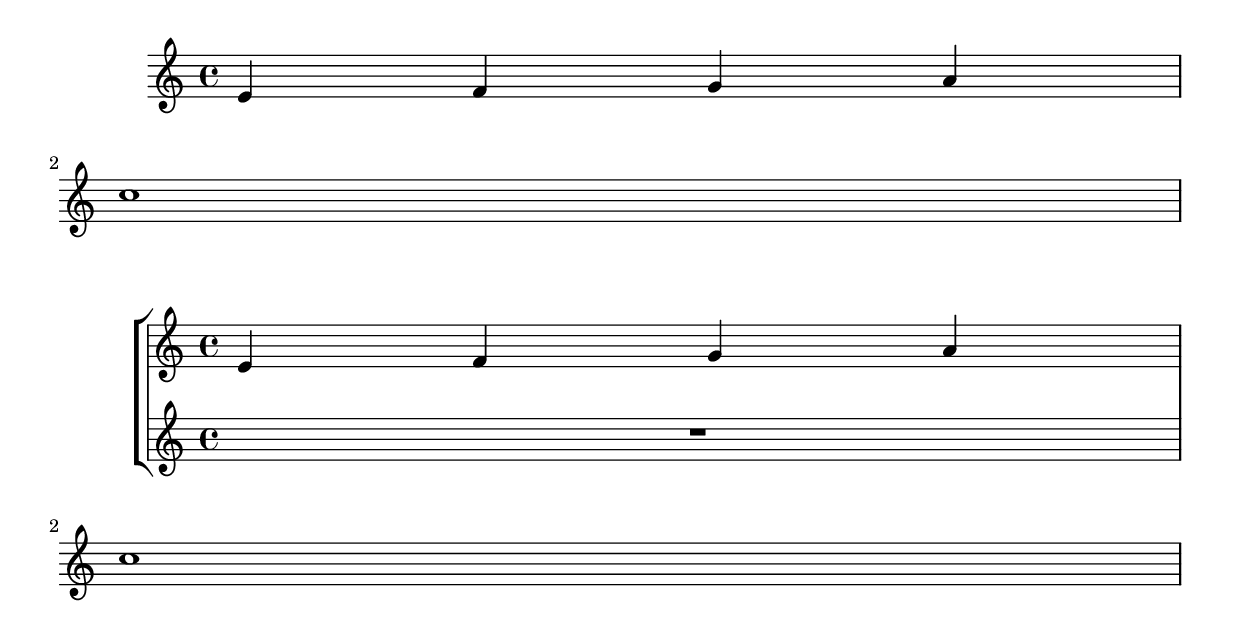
%% DO NOT EDIT this file manually; it is automatically
%% generated from LSR http://lsr.dsi.unimi.it
%% Make any changes in LSR itself, or in Documentation/snippets/new/ ,
%% and then run scripts/auxiliar/makelsr.py
%%
%% This file is in the public domain.
\version "2.14.2"

\header {
  lsrtags = "breaks, staff-notation, tweaks-and-overrides"

%% Translation of GIT committish: 6977ddc9a3b63ea810eaecb864269c7d847ccf98
  texidoces = "
El primer pentagrama vacío también se puede suprimir de la
partitura estableciendo la propiedad @code{remove-first} de
@code{VerticalAxisGroup}.  Esto se puede hacer globalmente dentro
del bloque @code{\\layout}, o localmente dentro del pentagrama
concreto que se quiere suprimir.  En este último caso, tenemos que
especificar el contexto (@code{Staff} se aplica sólo al pentagrama
actual) delante de la propiedad.

El pentagrama inferior del segundo grupo no se elimina, porque el
ajuste sólo se aplica al pentagrama concreto dentro del que se
escribe.

"
  doctitlees = "Quitar la primera línea vacía"


%% Translation of GIT committish: 0a868be38a775ecb1ef935b079000cebbc64de40
  texidocde = "
Ein leeres Notensystem kann auch aus der ersten Zeile einer Partitur
entfernt werden, indem die Eigenschaft @code{remove-first} der
@code{VerticalAxisGroup}-Eigenschaft eingesetzt wird.  Das kann
man global in einer @code{\\layout}-Umgebung oder lokal in dem
bestimmten Notensystem machen, das entfernt werden soll.  In letzterem
Fall muss man den Kontext angeben.

Das untere Notensystem der zweiten Systemgruppe wird nicht entfernt,
weil in die Einstellungen in dem Schnipsel nur für das eine Notensystem
gültig sind.

"
  doctitlede = "Die erste leere Notenzeile auch entfernen"

%% Translation of GIT committish: 4ab2514496ac3d88a9f3121a76f890c97cedcf4e
  texidocfr = "
Par défaut, le premier système comportera absolument toutes les portées.
Si vous voulez masquer les portées vides y compris pour le premier
système, vous devrez activer la propriété @code{remove-first} du
@code{VerticalAxisGroup}.  Mentionnée dans un bloc @code{\\layout},
cette commande agira de manière globale.  Pour qu'elle ne soit effective
que pour une portée individuelle, vous devrez également spécifier le
contexte (@code{Staff} pour qu'il ne concerne que la portée en cours) en
préfixe de la propriété.

La première ligne inférieure du deuxième @code{StaffGroup} est bien
présente, pour la simple raison que le réglage en question ne s'applique
qu'à la portée dans laquelle il a été inscrit.

"
  doctitlefr = "Masquage de la première ligne si elle est vide"


  texidoc = "
The first empty staff can also be removed from the score by setting the
@code{VerticalAxisGroup} property @code{remove-first}. This can be done
globally inside the @code{\\layout} block, or locally inside the
specific staff that should be removed.  In the latter case, you have to
specify the context (@code{Staff} applies only to the current staff) in
front of the property.

The lower staff of the second staff group is not removed, because the
setting applies only to the specific staff inside of which it is
written.

"
  doctitle = "Removing the first empty line"
} % begin verbatim


\layout {
  \context {
    \Staff \RemoveEmptyStaves
    % To use the setting globally, uncomment the following line:
    % \override VerticalAxisGroup #'remove-first = ##t
  }
}
\new StaffGroup <<
  \new Staff \relative c' {
    e4 f g a \break
    c1
  }
  \new Staff {
    % To use the setting globally, comment this line,
    % uncomment the line in the \layout block above
    \override Staff.VerticalAxisGroup #'remove-first = ##t
    R1 \break
    R
  }
>>
\new StaffGroup <<
  \new Staff \relative c' {
    e4 f g a \break
    c1
  }
  \new Staff {
    R1 \break
    R
  }
>>

